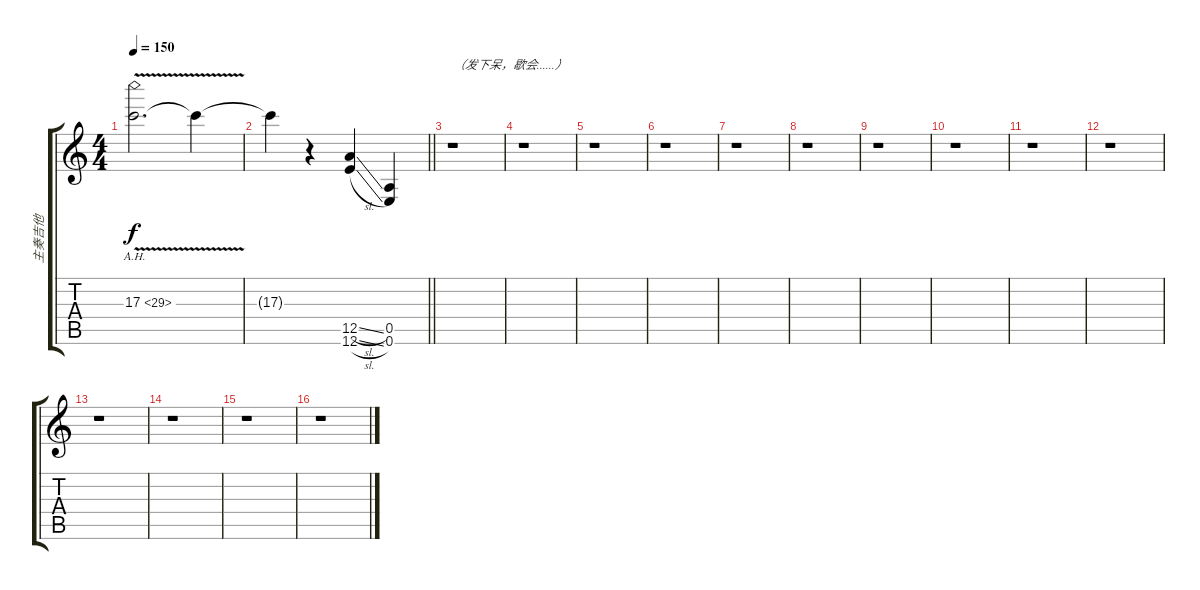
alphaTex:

\track ("主奏吉他" "主奏吉他") {instrument overdrivenguitar}
\staff {score tabs}
\tuning (E4 B3 G3 D3 A2 E2) {hide}
\ts (4 4)
\tempo 150
\clef g2
\ks c
17.3{ah 12 v}.2{d dy f} 17.3{t}.4 |
\barLineRight lightlight
17.3{t}.4 r.4 (12.5{sl} 12.6{sl}).4 (0.5 0.6).4 |
r.1{txt "（发下呆，歇会......）"} |
r.1 |
r.1 |
r.1 |
r.1 |
r.1 |
r.1 |
r.1 |
r.1 |
r.1 |
r.1 |
r.1 |
r.1 |
r.1
